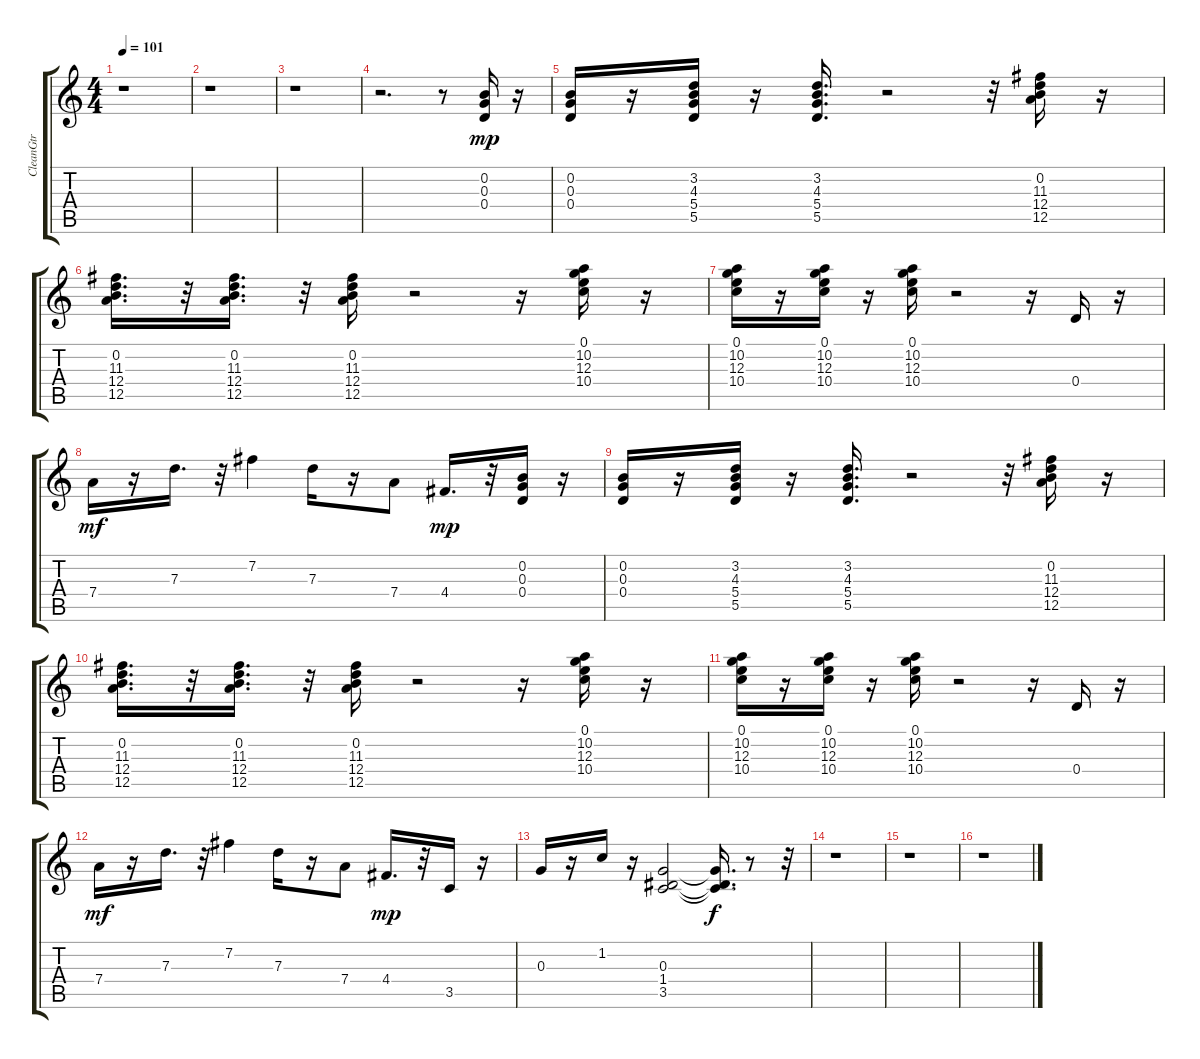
\track ("CleanGtr" "CleanGtr") {instrument electricguitarclean}
\staff {score tabs}
\tuning (E4 B3 G3 D3 A2 E2) {hide}
\ts (4 4)
\tempo 101
\clef g2
\ks c
r.1{dy mp} |
r.1 |
r.1 |
r.2{d} r.8 (0.2 0.3 0.4).16 r.16 |
(0.2 0.3 0.4).16 r.16 (3.2 4.3 5.4 5.5).16 r.16 (3.2 4.3 5.4 5.5).16{d} r.2 r.32 (0.2 11.3 12.4 12.5).16 r.16 |
(0.2 11.3 12.4 12.5).16{d} r.32 (0.2 11.3 12.4 12.5).16{d} r.32 (0.2 11.3 12.4 12.5).16 r.2 r.16 (0.1 10.2 12.3 10.4).16 r.16 |
(0.1 10.2 12.3 10.4).16 r.16 (0.1 10.2 12.3 10.4).16 r.16 (0.1 10.2 12.3 10.4).16 r.2 r.16 0.4.16 r.16 |
7.4.16{dy mf} r.16 7.3.16{d} r.32 7.2.4 7.3.16 r.16 7.4.8 4.4.16{d dy mp} r.32 (0.2 0.3 0.4).16 r.16 |
(0.2 0.3 0.4).16 r.16 (3.2 4.3 5.4 5.5).16 r.16 (3.2 4.3 5.4 5.5).16{d} r.2 r.32 (0.2 11.3 12.4 12.5).16 r.16 |
(0.2 11.3 12.4 12.5).16{d} r.32 (0.2 11.3 12.4 12.5).16{d} r.32 (0.2 11.3 12.4 12.5).16 r.2 r.16 (0.1 10.2 12.3 10.4).16 r.16 |
(0.1 10.2 12.3 10.4).16 r.16 (0.1 10.2 12.3 10.4).16 r.16 (0.1 10.2 12.3 10.4).16 r.2 r.16 0.4.16 r.16 |
7.4.16{dy mf} r.16 7.3.16{d} r.32 7.2.4 7.3.16 r.16 7.4.8 4.4.16{d dy mp} r.32 3.5.16 r.16 |
0.3.16 r.16 1.2.16 r.16 (0.3 1.4 3.5).2 (0.3{t} 1.4{t} 3.5{t}).16{d dy f} r.8 r.32 |
r.1 |
r.1 |
r.1
